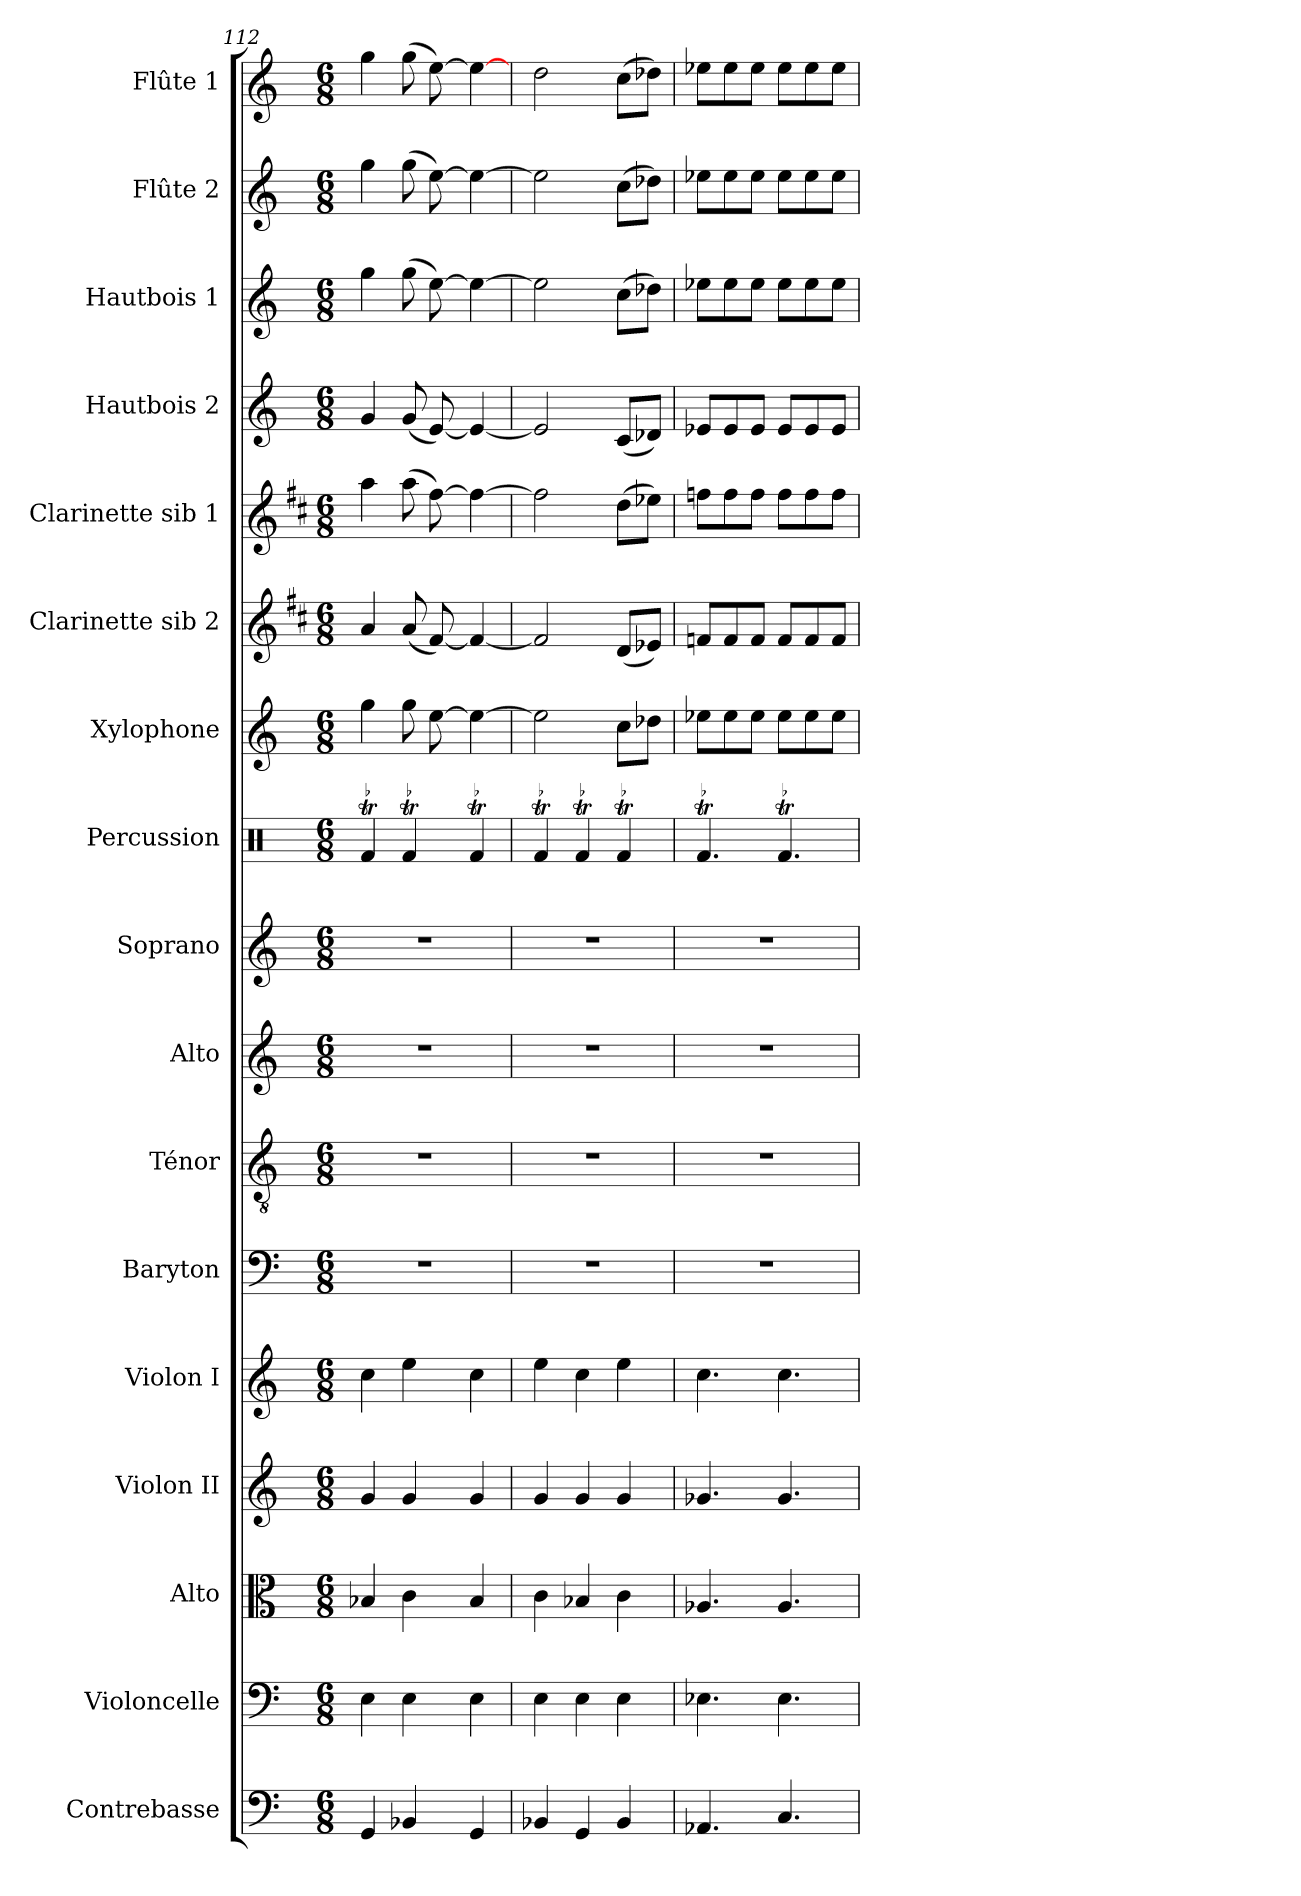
**kern	**kern	**kern	**kern	**kern	**kern	**kern	**kern	**kern	**kern	**kern	**kern	**kern	**kern	**kern	**kern	**kern
*part17	*part16	*part15	*part14	*part13	*part12	*part11	*part10	*part9	*part8	*part7	*part6	*part5	*part4	*part3	*part2	*part1
*staff17	*staff16	*staff15	*staff14	*staff13	*staff12	*staff11	*staff10	*staff9	*staff8	*staff7	*staff6	*staff5	*staff4	*staff3	*staff2	*staff1
*I"Contrebasse	*I"Violoncelle	*I"Alto	*I"Violon II	*I"Violon I	*I"Baryton	*I"Ténor	*I"Alto	*I"Soprano	*I"Percussion	*I"Xylophone	*I"Clarinette sib 2	*I"Clarinette sib 1	*I"Hautbois 2	*I"Hautbois 1	*I"Flûte 2	*I"Flûte 1
*I'Cb.	*I'Vc.	*I'A	*I'Vln. II	*I'Vln. I	*I'Bar.	*I'T	*I'A	*I'S	*I'Perc.	*I'Xyl.	*I'Cl. Sib 2	*I'Cl. Sib 1	*I'Hb. 2	*I'Hb. 1	*I'Fl. 2	*I'Fl. 1
*clefF4	*clefF4	*clefC3	*clefG2	*clefG2	*clefF4	*clefGv2	*clefG2	*clefG2	*clefX	*clefG2	*clefG2	*clefG2	*clefG2	*clefG2	*clefG2	*clefG2
*ITrd7c12	*	*	*	*	*	*	*	*	*	*	*ITrd1c2	*ITrd1c2	*	*	*	*
*k[]	*k[]	*k[]	*k[]	*k[]	*k[]	*k[]	*k[]	*k[]	*k[]	*k[]	*k[]	*k[]	*k[]	*k[]	*k[]	*k[]
*C:	*C:	*C:	*C:	*C:	*C:	*C:	*C:	*C:	*C:	*C:	*C:	*C:	*C:	*C:	*C:	*C:
*M6/8	*M6/8	*M6/8	*M6/8	*M6/8	*M6/8	*M6/8	*M6/8	*M6/8	*M6/8	*M6/8	*M6/8	*M6/8	*M6/8	*M6/8	*M6/8	*M6/8
=112	=112	=112	=112	=112	=112	=112	=112	=112	=112	=112	=112	=112	=112	=112	=112	=112
4GGG/	4E\	4B-X/	4g/	4cc\	2.r	2.r	2.r	2.r	4Rft/	4gg\	4g/	4gg\	4g/	4gg\	4gg\	4gg\
4BBB-X/	4E\	4c\	4g/	4ee\	.	.	.	.	4Rft/	8gg\	(<8g/	(>8gg\	(<8g/	(>8gg\	(>8gg\	(>8gg\
.	.	.	.	.	.	.	.	.	.	[8ee\	[8e/)	[8ee\)	[8e/)	[8ee\)	[8ee\)	[8ee\)
4GGG/	4E\	4B-/	4g/	4cc\	.	.	.	.	4Rft/	4ee\_	4e/_	4ee\_	4e/_	4ee\_	4ee\_	4ee\_
!!LO:PB:g=z
=113	=113	=113	=113	=113	=113	=113	=113	=113	=113	=113	=113	=113	=113	=113	=113	=113
4BBB-X/	4E\	4c\	4g/	4ee\	2.r	2.r	2.r	2.r	4Rft/	2ee\]	2e/]	2ee\]	2e/]	2ee\]	2ee\]	2dd\
4GGG/	4E\	4B-X/	4g/	4cc\	.	.	.	.	4Rft/	.	.	.	.	.	.	.
4BBB-/	4E\	4c\	4g/	4ee\	.	.	.	.	4Rft/	8cc\L	(<8c/L	(>8cc\L	(<8c/L	(>8cc\L	(>8cc\L	(>8cc\L
.	.	.	.	.	.	.	.	.	.	8dd-X\J	8d-X/J)	8dd-X\J)	8d-X/J)	8dd-X\J)	8dd-X\J)	8dd-X\J)
=114	=114	=114	=114	=114	=114	=114	=114	=114	=114	=114	=114	=114	=114	=114	=114	=114
4.AAA-X/	4.E-X\	4.A-X/	4.g-X/	4.cc\	2.r	2.r	2.r	2.r	4.Rft/	8ee-X\L	8e-X/L	8ee-X\L	8e-X/L	8ee-X\L	8ee-X\L	8ee-X\L
.	.	.	.	.	.	.	.	.	.	8ee-\	8e-/	8ee-\	8e-/	8ee-\	8ee-\	8ee-\
.	.	.	.	.	.	.	.	.	.	8ee-\J	8e-/J	8ee-\J	8e-/J	8ee-\J	8ee-\J	8ee-\J
4.CC/	4.E-\	4.A-/	4.g-/	4.cc\	.	.	.	.	4.Rft/	8ee-\L	8e-/L	8ee-\L	8e-/L	8ee-\L	8ee-\L	8ee-\L
.	.	.	.	.	.	.	.	.	.	8ee-\	8e-/	8ee-\	8e-/	8ee-\	8ee-\	8ee-\
.	.	.	.	.	.	.	.	.	.	8ee-\J	8e-/J	8ee-\J	8e-/J	8ee-\J	8ee-\J	8ee-\J
=	=	=	=	=	=	=	=	=	=	=	=	=	=	=	=	=
*-	*-	*-	*-	*-	*-	*-	*-	*-	*-	*-	*-	*-	*-	*-	*-	*-
